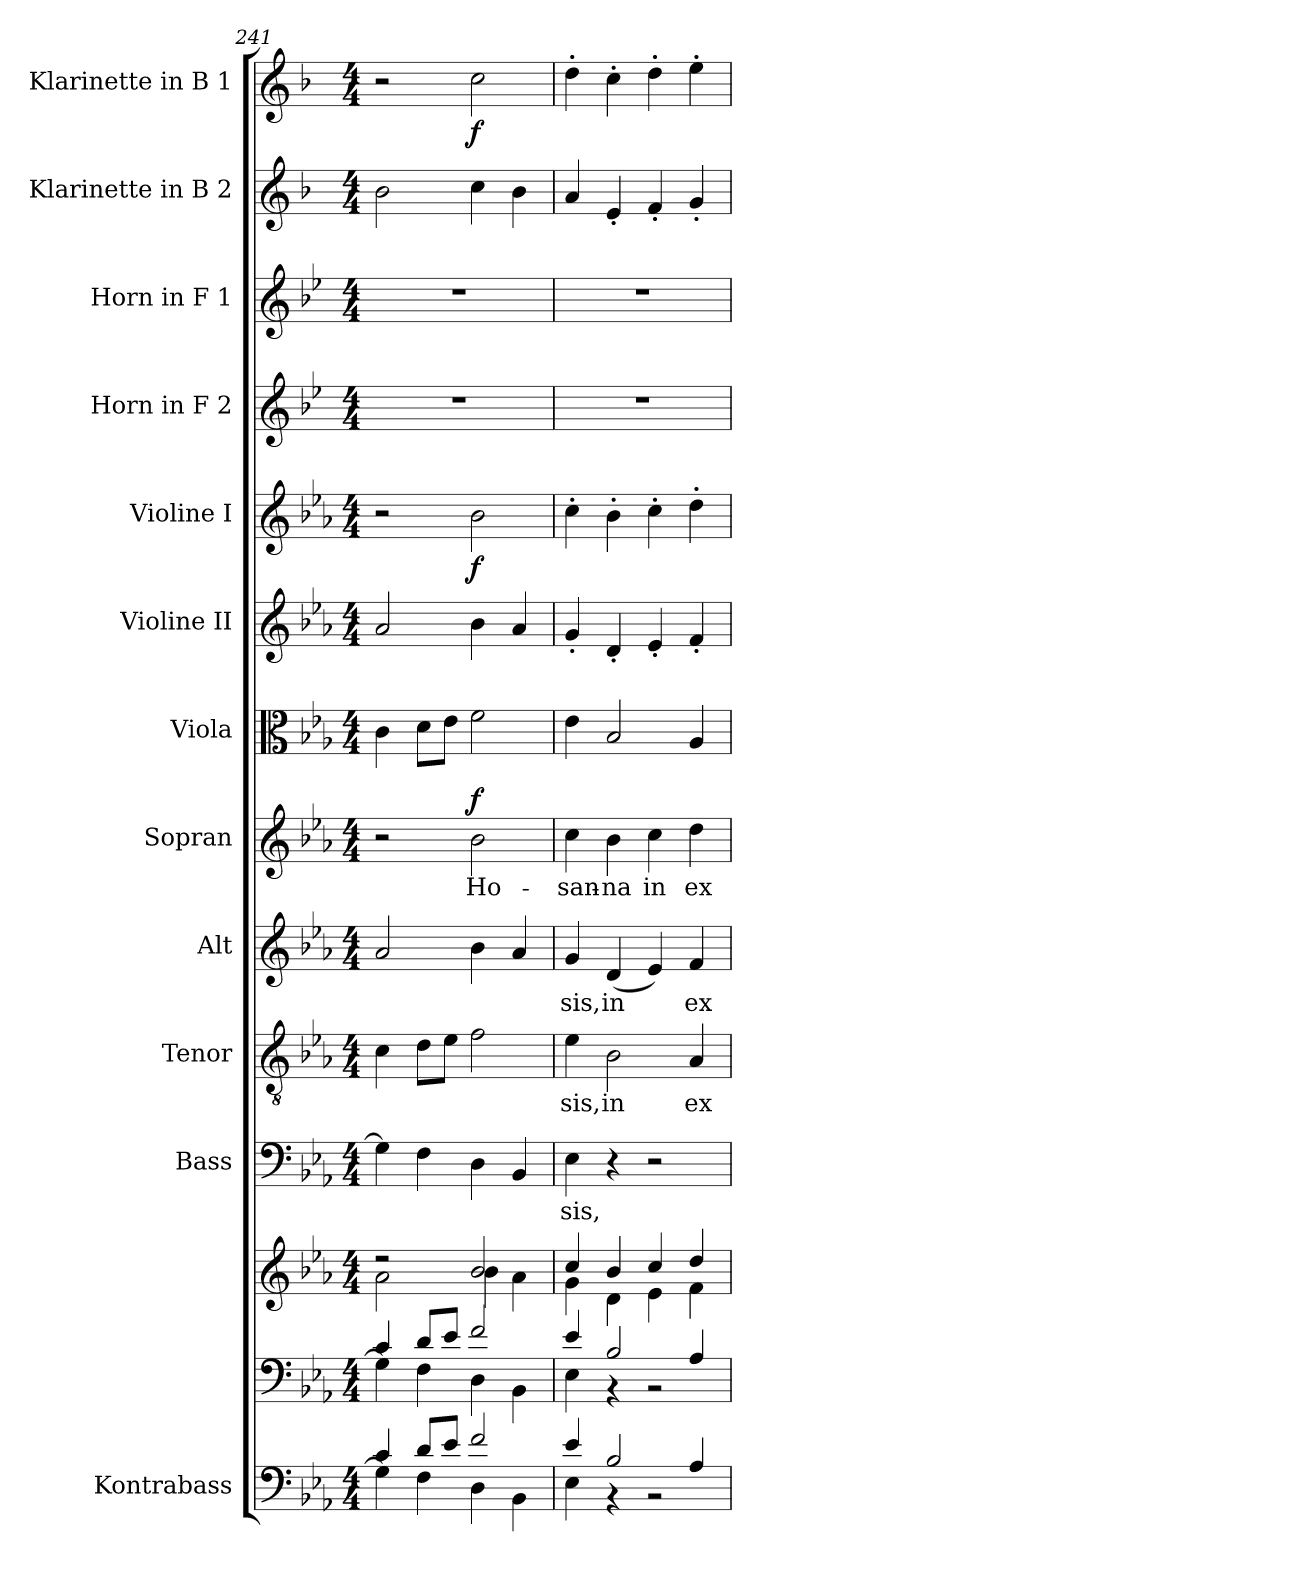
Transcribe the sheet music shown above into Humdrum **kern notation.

**kern	**kern	**kern	**kern	**text	**kern	**text	**kern	**text	**kern	**text	**dynam	**kern	**kern	**kern	**dynam	**kern	**kern	**kern	**kern	**dynam
*part13	*part12	*part12	*part11	*part11	*part10	*part10	*part9	*part9	*part8	*part8	*part8	*part7	*part6	*part5	*part5	*part4	*part3	*part2	*part1	*part1
*staff14	*staff13	*staff12	*staff11	*staff11	*staff10	*staff10	*staff9	*staff9	*staff8	*staff8	*staff8	*staff7	*staff6	*staff5	*staff5	*staff4	*staff3	*staff2	*staff1	*staff1
*I"Kontrabass	*	*	*I"Bass	*	*I"Tenor	*	*I"Alt	*	*I"Sopran	*	*	*I"Viola	*I"Violine II	*I"Violine I	*	*I"Horn in F 2	*I"Horn in F 1	*I"Klarinette in B 2	*I"Klarinette in B 1	*
*I'Kb.	*	*	*I'B	*	*I'T	*	*I'A	*	*I'S	*	*	*I'Vla.	*I'Vl. II	*I'Vl. I	*	*I'Hrn. 2	*I'Hrn. 1	*	*	*
!!LO:PB:g=z
*clefF4	*clefF4	*clefG2	*clefF4	*	*clefGv2	*	*clefG2	*	*clefG2	*	*	*clefC3	*clefG2	*clefG2	*	*clefG2	*clefG2	*clefG2	*clefG2	*
*ITrd7c12	*	*	*	*	*	*	*	*	*	*	*	*	*	*	*	*ITrd4c7	*ITrd4c7	*ITrd1c2	*ITrd1c2	*
*k[b-e-a-]	*k[b-e-a-]	*k[b-e-a-]	*k[b-e-a-]	*	*k[b-e-a-]	*	*k[b-e-a-]	*	*k[b-e-a-]	*	*	*k[b-e-a-]	*k[b-e-a-]	*k[b-e-a-]	*	*k[b-e-a-]	*k[b-e-a-]	*k[b-e-a-]	*k[b-e-a-]	*
*E-:	*E-:	*E-:	*E-:	*	*E-:	*	*E-:	*	*E-:	*	*	*E-:	*E-:	*E-:	*	*E-:	*E-:	*E-:	*E-:	*
*M4/4	*M4/4	*M4/4	*M4/4	*	*M4/4	*	*M4/4	*	*M4/4	*	*	*M4/4	*M4/4	*M4/4	*	*M4/4	*M4/4	*M4/4	*M4/4	*
=241	=241	=241	=241	=241	=241	=241	=241	=241	=241	=241	=241	=241	=241	=241	=241	=241	=241	=241	=241	=241
*^	*^	*^	*	*	*	*	*	*	*	*	*	*	*	*	*	*	*	*	*	*
4C/	4GG\]	4c/	4G\]	2rdd	2a-\	4G\]	.	4c\	.	2a-/	.	2r	.	.	4c\	2a-/	2r	.	1r	1r	2a-\	2r	.
8D/L	4FF\	8d/L	4F\	.	.	4F\	.	8d\L	.	.	.	.	.	.	8d\L	.	.	.	.	.	.	.	.
8E-/J	.	8e-/J	.	.	.	.	.	8e-\J	.	.	.	.	.	.	8e-\J	.	.	.	.	.	.	.	.
!	!	!	!	!	!	!	!	!	!	!	!	!	!LO:LY:b	!LO:DY:a	!	!	!	!LO:DY:b	!	!	!	!	!LO:DY:b
2F/	4DD\	2f/	4D\	2b-/	4b-\	4D\	.	2f\	.	4b-\	.	2b-\	Ho-	f	2f\	4b-\	2b-\	f	.	.	4b-\	2b-\	f
.	4BBB-\	.	4BB-\	.	4a-\	4BB-/	.	.	.	4a-/	.	.	.	.	.	4a-/	.	.	.	.	4a-\	.	.
=242	=242	=242	=242	=242	=242	=242	=242	=242	=242	=242	=242	=242	=242	=242	=242	=242	=242	=242	=242	=242	=242	=242	=242
!	!	!	!	!	!	!	!LO:LY:b	!	!LO:LY:b	!	!LO:LY:b	!	!LO:LY:b	!	!	!	!	!	!	!	!	!	!
4E-/	4EE-\	4e-/	4E-\	4cc/	4g\	4E-\	-sis,	4e-\	-sis,	4g/	-sis,	4cc\	-san-	.	4e-\	4g'</	4cc'>\	.	1r	1r	4g/	4cc'>\	.
!	!	!	!	!	!	!	!	!	!LO:LY:b	!	!LO:LY:b	!	!LO:LY:b	!	!	!	!	!	!	!	!	!	!
2BB-/	4rBB	2B-/	4rBB	4b-/	4d\	4r	.	2B-\	in	(<4d/	in	4b-\	-na	.	2B-/	4d'</	4b-'>\	.	.	.	4d'</	4b-'>\	.
!	!	!	!	!	!	!	!	!	!	!	!	!	!LO:LY:b	!	!	!	!	!	!	!	!	!	!
.	2rBB	.	2rBB	4cc/	4e-\	2r	.	.	.	4e-/)	.	4cc\	in	.	.	4e-'</	4cc'>\	.	.	.	4e-'</	4cc'>\	.
!	!	!	!	!	!	!	!	!	!LO:LY:b	!	!LO:LY:b	!	!LO:LY:b	!	!	!	!	!	!	!	!	!	!
4AA-/	.	4A-/	.	4dd/	4f\	.	.	4A-/	ex-	4f/	ex-	4dd\	ex-	.	4A-/	4f'</	4dd'>\	.	.	.	4f'</	4dd'>\	.
*v	*v	*	*	*	*	*	*	*	*	*	*	*	*	*	*	*	*	*	*	*	*	*	*
*	*v	*v	*	*	*	*	*	*	*	*	*	*	*	*	*	*	*	*	*	*	*	*
*	*	*v	*v	*	*	*	*	*	*	*	*	*	*	*	*	*	*	*	*	*	*
=	=	=	=	=	=	=	=	=	=	=	=	=	=	=	=	=	=	=	=	=
*-	*-	*-	*-	*-	*-	*-	*-	*-	*-	*-	*-	*-	*-	*-	*-	*-	*-	*-	*-	*-
